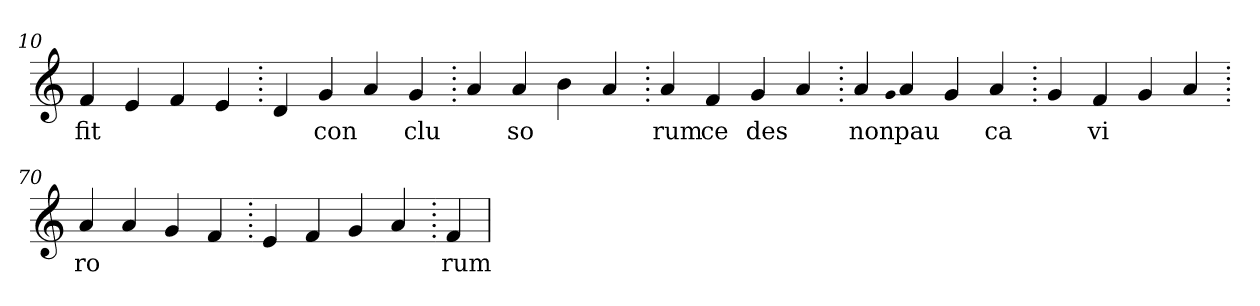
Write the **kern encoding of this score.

**kern	**text
*part1	*part1
*staff1	*staff1
*clefG2	*
=10.	=10.
4f	fit
4e	.
4f	.
4e	.
=20.	=20.
4d	.
4g	con
4a	.
4g	clu
=30.	=30.
4a	.
4a	so
4b	.
4a	.
=40.	=40.
4a	rum
4f	ce
4g	des
4a	.
=50.	=50.
4a	non
qqg	.
4a	pau
4g	.
4a	ca
=60.	=60.
4g	.
4f	vi
4g	.
4a	.
=70.	=70.
4a	ro
4a	.
4g	.
4f	.
=80.	=80.
4e	.
4f	.
4g	.
4a	.
=90.	=90.
4f	rum
=	=
*-	*-
